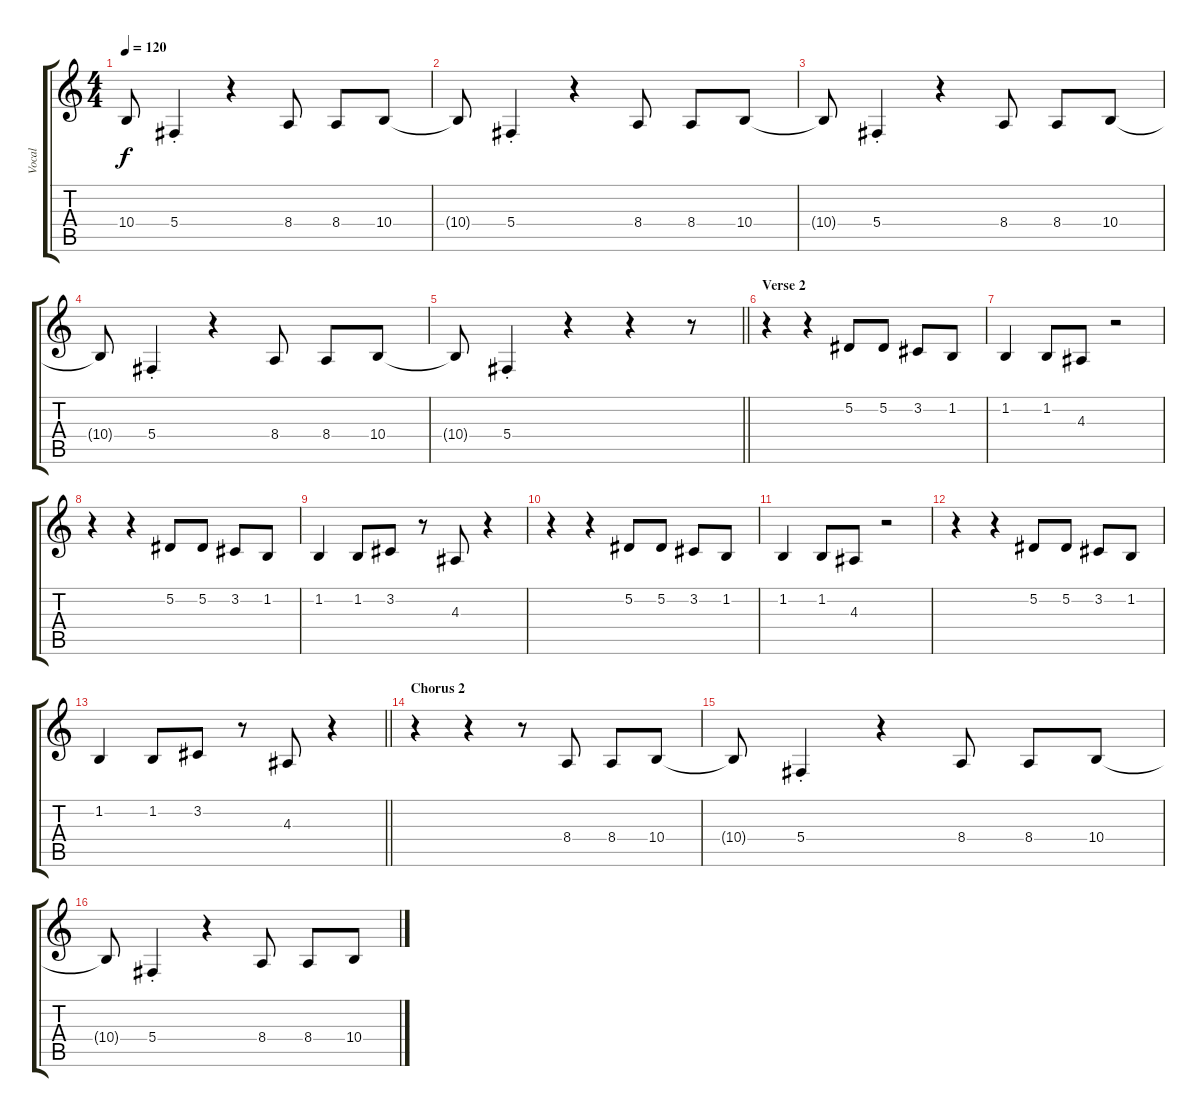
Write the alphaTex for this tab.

\track ("Vocal" "Vocal") {instrument lead1square}
\staff {score tabs}
\tuning (Eb4 Bb3 Gb3 Db3 Ab2 Db2) {hide}
\ts (4 4)
\tempo 120
\clef g2
\ks c
10.4{t}.8{dy f} 5.4{st}.4 r.4 8.4.8 8.4.8 10.4.8 |
10.4{t}.8 5.4{st}.4 r.4 8.4.8 8.4.8 10.4.8 |
10.4{t}.8 5.4{st}.4 r.4 8.4.8 8.4.8 10.4.8 |
10.4{t}.8 5.4{st}.4 r.4 8.4.8 8.4.8 10.4.8 |
\barLineRight lightlight
10.4{t}.8 5.4{st}.4 r.4 r.4 r.8 |
\section ("" "Verse 2")
r.4 r.4 5.2.8 5.2.8 3.2.8 1.2.8 |
1.2.4 1.2.8 4.3.8 r.2 |
r.4 r.4 5.2.8 5.2.8 3.2.8 1.2.8 |
1.2.4 1.2.8 3.2.8 r.8 4.3.8 r.4 |
r.4 r.4 5.2.8 5.2.8 3.2.8 1.2.8 |
1.2.4 1.2.8 4.3.8 r.2 |
r.4 r.4 5.2.8 5.2.8 3.2.8 1.2.8 |
\barLineRight lightlight
1.2.4 1.2.8 3.2.8 r.8 4.3.8 r.4 |
\section ("" "Chorus 2")
r.4 r.4 r.8 8.4.8 8.4.8 10.4.8 |
10.4{t}.8 5.4{st}.4 r.4 8.4.8 8.4.8 10.4.8 |
10.4{t}.8 5.4{st}.4 r.4 8.4.8 8.4.8 10.4.8
